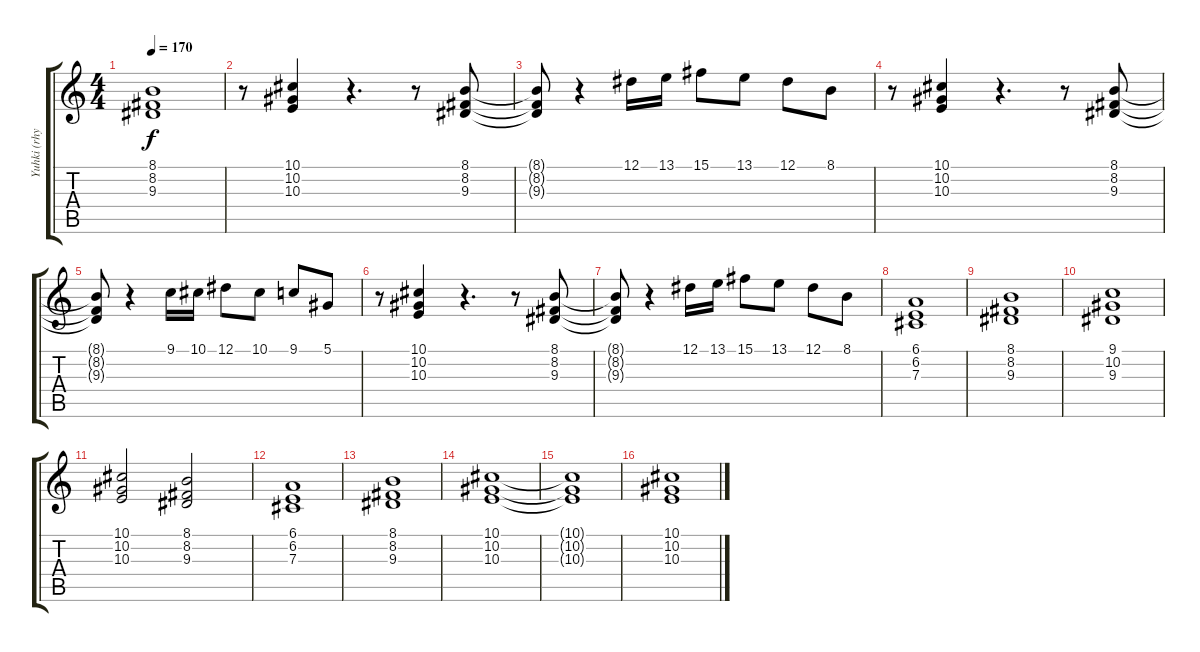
\track ("Yuhki (rhythm)" "Yuhki (rhy") {instrument stringensemble1}
\staff {score tabs}
\tuning (Eb4 Bb3 Gb3 Db3 Ab2 Eb2) {hide}
\ts (4 4)
\tempo 170
\clef g2
\ks c
(8.1 8.2 9.3).1{dy f} |
r.8 (10.1 10.2 10.3).4 r.4{d} r.8 (8.1 8.2 9.3).8 |
(8.1{t} 8.2{t} 9.3{t}).8 r.4 12.1.16 13.1.16 15.1.8 13.1.8 12.1.8 8.1.8 |
r.8 (10.1 10.2 10.3).4 r.4{d} r.8 (8.1 8.2 9.3).8 |
(8.1{t} 8.2{t} 9.3{t}).8 r.4 9.1.16 10.1.16 12.1.8 10.1.8 9.1.8 5.1.8 |
r.8 (10.1 10.2 10.3).4 r.4{d} r.8 (8.1 8.2 9.3).8 |
(8.1{t} 8.2{t} 9.3{t}).8 r.4 12.1.16 13.1.16 15.1.8 13.1.8 12.1.8 8.1.8 |
(6.1 6.2 7.3).1 |
(8.1 8.2 9.3).1 |
(9.1 10.2 9.3).1 |
(10.1 10.2 10.3).2 (8.1 8.2 9.3).2 |
(6.1 6.2 7.3).1 |
(8.1 8.2 9.3).1 |
(10.1 10.2 10.3).1 |
(10.1{t} 10.2{t} 10.3{t}).1 |
(10.1 10.2 10.3).1
